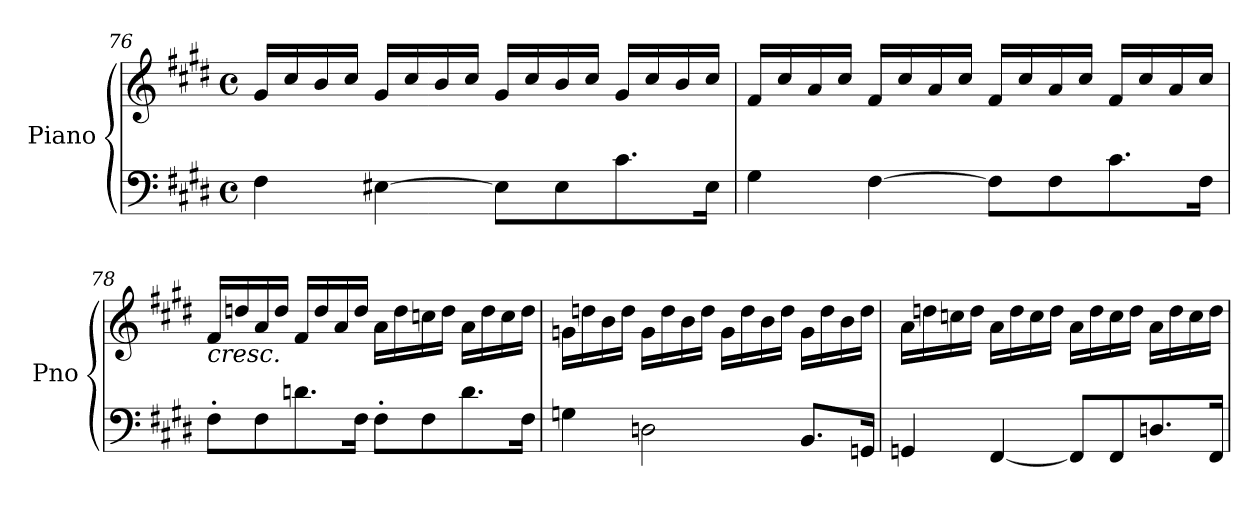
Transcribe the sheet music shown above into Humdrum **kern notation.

**kern	**kern
*part1	*part1
*staff2	*staff1
*I"Piano	*
*I'Pno	*
!!LO:LB:g=z
*clefF4	*clefG2
*k[f#c#g#d#]	*k[f#c#g#d#]
*M4/4	*M4/4
*met(c)	*met(c)
=76	=76
4F#\	16g#/LL
.	16cc#/
.	16b/
.	16cc#/JJ
[4E#X\	16g#/LL
.	16cc#/
.	16b/
.	16cc#/JJ
8E#\L]	16g#/LL
.	16cc#/
8E#\	16b/
.	16cc#/JJ
8.c#\	16g#/LL
.	16cc#/
.	16b/
16E#\Jk	16cc#/JJ
=77	=77
4G#\	16f#/LL
.	16cc#/
.	16a/
.	16cc#/JJ
[4F#\	16f#/LL
.	16cc#/
.	16a/
.	16cc#/JJ
8F#\L]	16f#/LL
.	16cc#/
8F#\	16a/
.	16cc#/JJ
8.c#\	16f#/LL
.	16cc#/
.	16a/
16F#\Jk	16cc#/JJ
=78	=78
!	!LO:TX:b:i:t=cresc.
8F#'\L	16f#/LL
.	16ddn/
8F#\	16a/
.	16dd/JJ
8.dn\	16f#/LL
.	16dd/
.	16a/
16F#\Jk	16dd/JJ
8F#'\L	16a\LL
.	16dd\
8F#\	16ccn\
.	16dd\JJ
8.d\	16a\LL
.	16dd\
.	16cc\
16F#\Jk	16dd\JJ
!!LO:LB:g=z
=79	=79
4Gn\	16gn\LL
.	16ddn\
.	16b\
.	16dd\JJ
2Dn\	16g\LL
.	16dd\
.	16b\
.	16dd\JJ
.	16g\LL
.	16dd\
.	16b\
.	16dd\JJ
8.BB/L	16g\LL
.	16dd\
.	16b\
16GGn/Jk	16dd\JJ
=80	=80
4GGn/	16a\LL
.	16ddn\
.	16ccn\
.	16dd\JJ
[4FF#/	16a\LL
.	16dd\
.	16cc\
.	16dd\JJ
8FF#/L]	16a\LL
.	16dd\
8FF#/	16cc\
.	16dd\JJ
8.Dn/	16a\LL
.	16dd\
.	16cc\
16FF#/Jk	16dd\JJ
=	=
*-	*-
